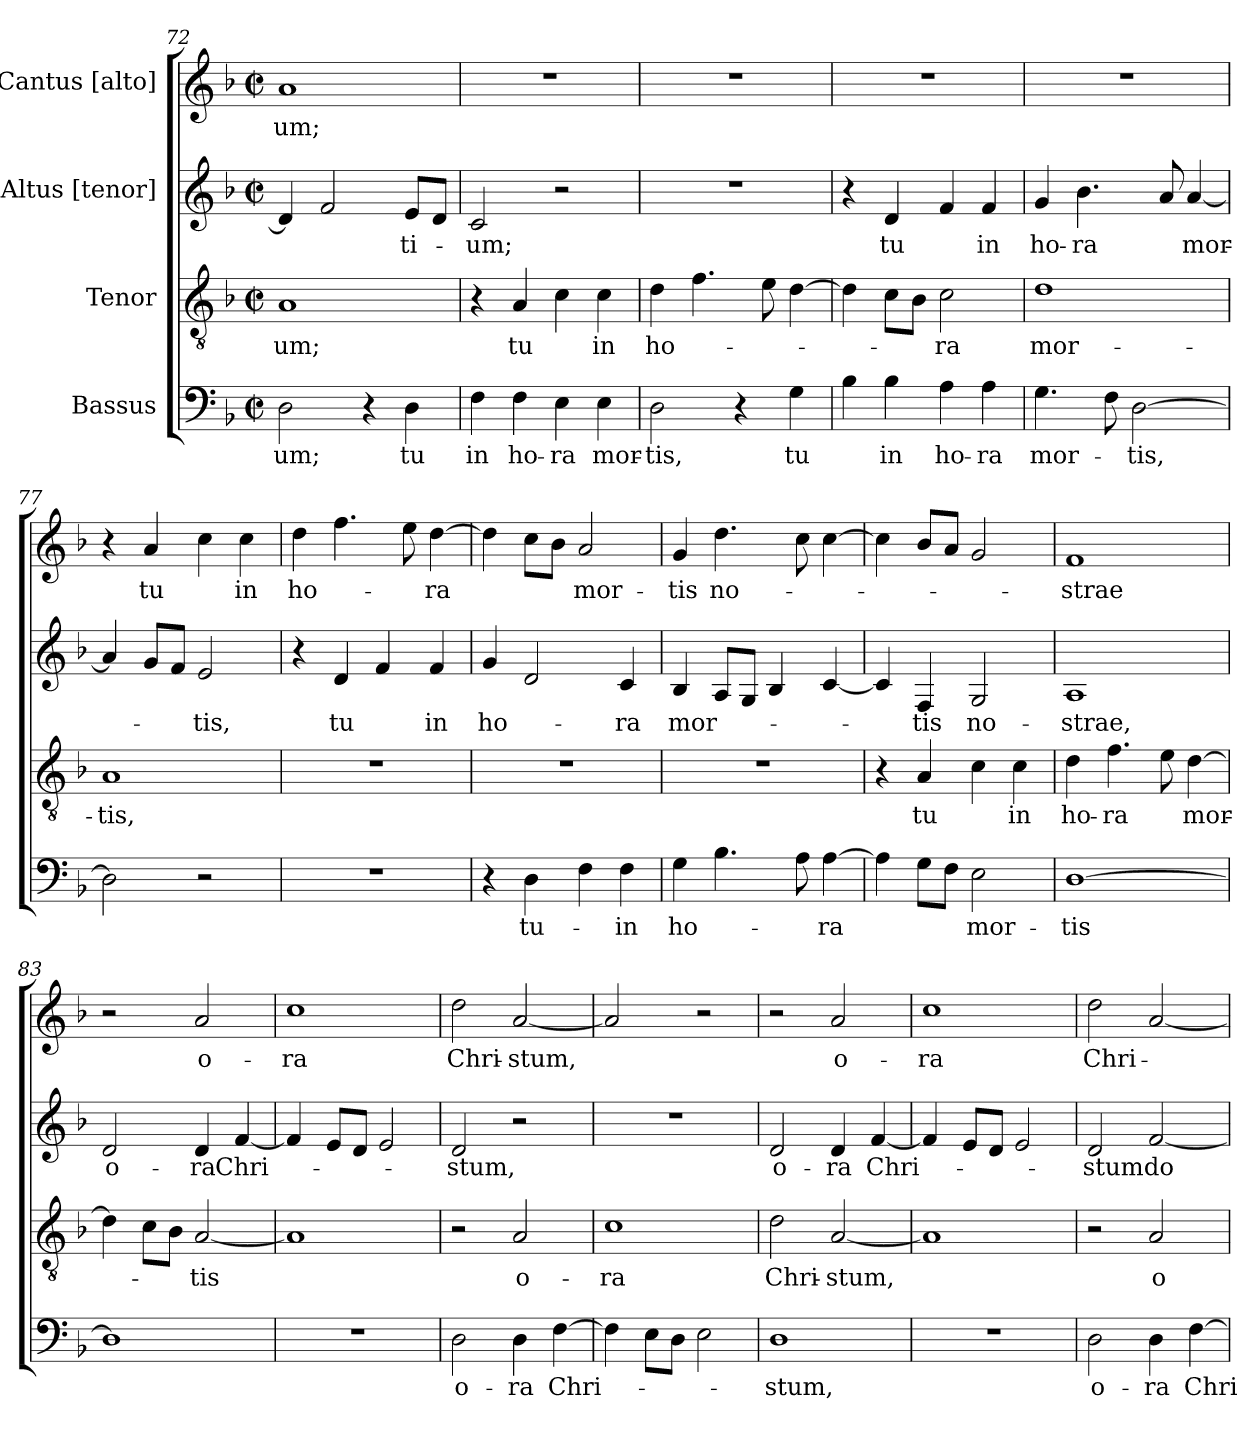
**kern	**text	**kern	**text	**kern	**text	**kern	**text
*part4	*part4	*part3	*part3	*part2	*part2	*part1	*part1
*staff4	*staff4	*staff3	*staff3	*staff2	*staff2	*staff1	*staff1
*I"Bassus	*	*I"Tenor	*	*I"Altus [tenor]	*	*I"Cantus [alto]	*
*clefF4	*	*clefGv2	*	*clefG2	*	*clefG2	*
*k[b-]	*	*k[b-]	*	*k[b-]	*	*k[b-]	*
*F:	*	*F:	*	*F:	*	*F:	*
*M2/2	*	*M2/2	*	*M2/2	*	*M2/2	*
*met(c|)	*	*met(c|)	*	*met(c|)	*	*met(c|)	*
=72	=72	=72	=72	=72	=72	=72	=72
2D\	-um;	1A	-um;	4d/]	.	1a	-um;
.	.	.	.	2f/	.	.	.
4r	.	.	.	.	.	.	.
4D\	tu	.	.	8e/L	-ti-	.	.
.	.	.	.	8d/J	.	.	.
!!LO:LB:g=z
=73	=73	=73	=73	=73	=73	=73	=73
4F\	in	4r	.	2c/	-um;	1r	.
4F\	ho-	4A/	tu	.	.	.	.
4E\	-ra	4c\	.	2r	.	.	.
4E\	mor-	4c\	in	.	.	.	.
=74	=74	=74	=74	=74	=74	=74	=74
2D\	-tis,	4d\	ho-	1r	.	1r	.
.	.	4.f\	.	.	.	.	.
4r	.	.	.	.	.	.	.
.	.	8e\	.	.	.	.	.
4G\	tu	[4d\	.	.	.	.	.
=75	=75	=75	=75	=75	=75	=75	=75
4B-\	.	4d\]	.	4r	.	1r	.
4B-\	in	8c\L	.	4d/	tu	.	.
.	.	8B-\J	.	.	.	.	.
4A\	ho-	2c\	-ra	4f/	.	.	.
4A\	-ra	.	.	4f/	in	.	.
=76	=76	=76	=76	=76	=76	=76	=76
4.G\	mor-	1d	mor-	4g/	ho-	1r	.
.	.	.	.	4.b-\	-ra	.	.
8F\	.	.	.	.	.	.	.
[2D\	-tis,	.	.	.	.	.	.
.	.	.	.	8a/	.	.	.
.	.	.	.	[4a/	mor-	.	.
=77	=77	=77	=77	=77	=77	=77	=77
2D\]	.	1A	-tis,	4a/]	.	4r	.
.	.	.	.	8g/L	.	4a/	tu
.	.	.	.	8f/J	.	.	.
2r	.	.	.	2e/	-tis,	4cc\	.
.	.	.	.	.	.	4cc\	in
=78	=78	=78	=78	=78	=78	=78	=78
1r	.	1r	.	4r	.	4dd\	ho-
.	.	.	.	4d/	tu	4.ff\	.
.	.	.	.	4f/	.	.	.
.	.	.	.	.	.	8ee\	.
.	.	.	.	4f/	in	[4dd\	-ra
!!LO:PB:g=z
=79	=79	=79	=79	=79	=79	=79	=79
4r	.	1r	.	4g/	ho-	4dd\]	.
4D\	tu-	.	.	2d/	.	8cc\L	.
.	.	.	.	.	.	8b-\J	.
4F\	.	.	.	.	.	2a/	mor-
4F\	-in	.	.	4c/	-ra	.	.
=80	=80	=80	=80	=80	=80	=80	=80
4G\	ho-	1r	.	4B-/	mor-	4g/	-tis
4.B-\	.	.	.	8A/L	.	4.dd\	no-
.	.	.	.	8G/J	.	.	.
.	.	.	.	4B-/	.	.	.
8A\	.	.	.	.	.	8cc\	.
[4A\	-ra	.	.	[4c/	.	[4cc\	.
=81	=81	=81	=81	=81	=81	=81	=81
4A\]	.	4r	.	4c/]	.	4cc\]	.
8G\L	.	4A/	tu	4F/	-tis	8b-/L	.
8F\J	.	.	.	.	.	8a/J	.
2E\	mor-	4c\	.	2G/	no-	2g/	.
.	.	4c\	in	.	.	.	.
=82	=82	=82	=82	=82	=82	=82	=82
[1D	-tis	4d\	ho-	1A	-strae,	1f	-strae
.	.	4.f\	-ra	.	.	.	.
.	.	8e\	.	.	.	.	.
.	.	[4d\	mor-	.	.	.	.
=83	=83	=83	=83	=83	=83	=83	=83
1D]	.	4d\]	.	2d/	o-	2r	.
.	.	8c\L	.	.	.	.	.
.	.	8B-\J	.	.	.	.	.
.	.	[2A/	-tis	4d/	-ra	2a/	o-
.	.	.	.	[4f/	Chri-	.	.
=84	=84	=84	=84	=84	=84	=84	=84
1r	.	1A]	.	4f/]	.	1cc	-ra
.	.	.	.	8e/L	.	.	.
.	.	.	.	8d/J	.	.	.
.	.	.	.	2e/	.	.	.
!!LO:LB:g=z
=85	=85	=85	=85	=85	=85	=85	=85
2D\	o-	2r	.	2d/	-stum,	2dd\	Chri-
4D\	-ra	2A/	o-	2r	.	[2a/	-stum,
[4F\	Chri-	.	.	.	.	.	.
=86	=86	=86	=86	=86	=86	=86	=86
4F\]	.	1c	-ra	1r	.	2a/]	.
8E\L	.	.	.	.	.	.	.
8D\J	.	.	.	.	.	.	.
2E\	.	.	.	.	.	2r	.
=87	=87	=87	=87	=87	=87	=87	=87
1D	-stum,	2d\	Chri-	2d/	o-	2r	.
.	.	[2A/	-stum,	4d/	-ra	2a/	o-
.	.	.	.	[4f/	Chri-	.	.
=88	=88	=88	=88	=88	=88	=88	=88
1r	.	1A]	.	4f/]	.	1cc	-ra
.	.	.	.	8e/L	.	.	.
.	.	.	.	8d/J	.	.	.
.	.	.	.	2e/	.	.	.
=89	=89	=89	=89	=89	=89	=89	=89
2D\	o-	2r	.	2d/	-stum	2dd\	Chri-
4D\	-ra	2A/	o-	[2f/	do-	[2a/	.
[4F\	Chri-	.	.	.	.	.	.
=	=	=	=	=	=	=	=
*-	*-	*-	*-	*-	*-	*-	*-
